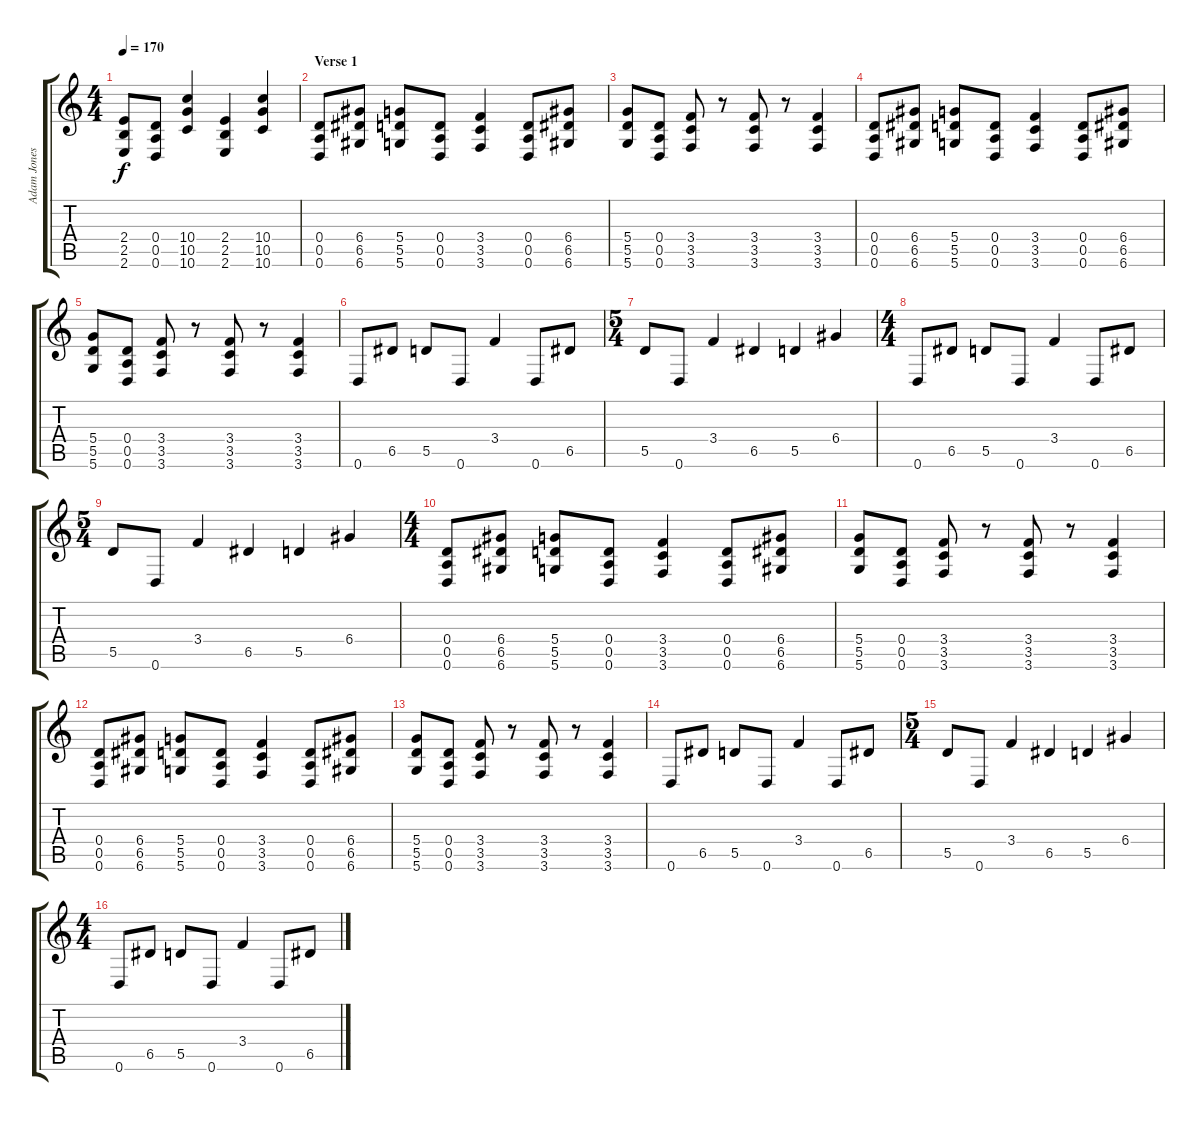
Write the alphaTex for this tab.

\track ("Adam Jones" "Adam Jones") {instrument distortionguitar}
\staff {score tabs}
\tuning (E4 B3 G3 D3 A2 D2) {hide}
\ts (4 4)
\tempo 170
\clef g2
\ks c
(2.4{t} 2.5{t} 2.6{t}).8{dy f} (0.4 0.5 0.6).8 (10.4 10.5 10.6).4 (2.4 2.5 2.6).4 (10.4 10.5 10.6).4 |
\section ("" "Verse 1")
(0.4 0.5 0.6).8 (6.4 6.5 6.6).8 (5.4 5.5 5.6).8 (0.4 0.5 0.6).8 (3.4 3.5 3.6).4 (0.4 0.5 0.6).8 (6.4 6.5 6.6).8 |
(5.4 5.5 5.6).8 (0.4 0.5 0.6).8 (3.4 3.5 3.6).8 r.8 (3.4 3.5 3.6).8 r.8 (3.4 3.5 3.6).4 |
(0.4 0.5 0.6).8 (6.4 6.5 6.6).8 (5.4 5.5 5.6).8 (0.4 0.5 0.6).8 (3.4 3.5 3.6).4 (0.4 0.5 0.6).8 (6.4 6.5 6.6).8 |
(5.4 5.5 5.6).8 (0.4 0.5 0.6).8 (3.4 3.5 3.6).8 r.8 (3.4 3.5 3.6).8 r.8 (3.4 3.5 3.6).4 |
0.6.8 6.5.8 5.5.8 0.6.8 3.4.4 0.6.8 6.5.8 |
\ts (5 4)
5.5.8 0.6.8 3.4.4 6.5.4 5.5.4 6.4.4 |
\ts (4 4)
0.6.8 6.5.8 5.5.8 0.6.8 3.4.4 0.6.8 6.5.8 |
\ts (5 4)
5.5.8 0.6.8 3.4.4 6.5.4 5.5.4 6.4.4 |
\ts (4 4)
(0.4 0.5 0.6).8 (6.4 6.5 6.6).8 (5.4 5.5 5.6).8 (0.4 0.5 0.6).8 (3.4 3.5 3.6).4 (0.4 0.5 0.6).8 (6.4 6.5 6.6).8 |
(5.4 5.5 5.6).8 (0.4 0.5 0.6).8 (3.4 3.5 3.6).8 r.8 (3.4 3.5 3.6).8 r.8 (3.4 3.5 3.6).4 |
(0.4 0.5 0.6).8 (6.4 6.5 6.6).8 (5.4 5.5 5.6).8 (0.4 0.5 0.6).8 (3.4 3.5 3.6).4 (0.4 0.5 0.6).8 (6.4 6.5 6.6).8 |
(5.4 5.5 5.6).8 (0.4 0.5 0.6).8 (3.4 3.5 3.6).8 r.8 (3.4 3.5 3.6).8 r.8 (3.4 3.5 3.6).4 |
0.6.8 6.5.8 5.5.8 0.6.8 3.4.4 0.6.8 6.5.8 |
\ts (5 4)
5.5.8 0.6.8 3.4.4 6.5.4 5.5.4 6.4.4 |
\ts (4 4)
0.6.8 6.5.8 5.5.8 0.6.8 3.4.4 0.6.8 6.5.8
